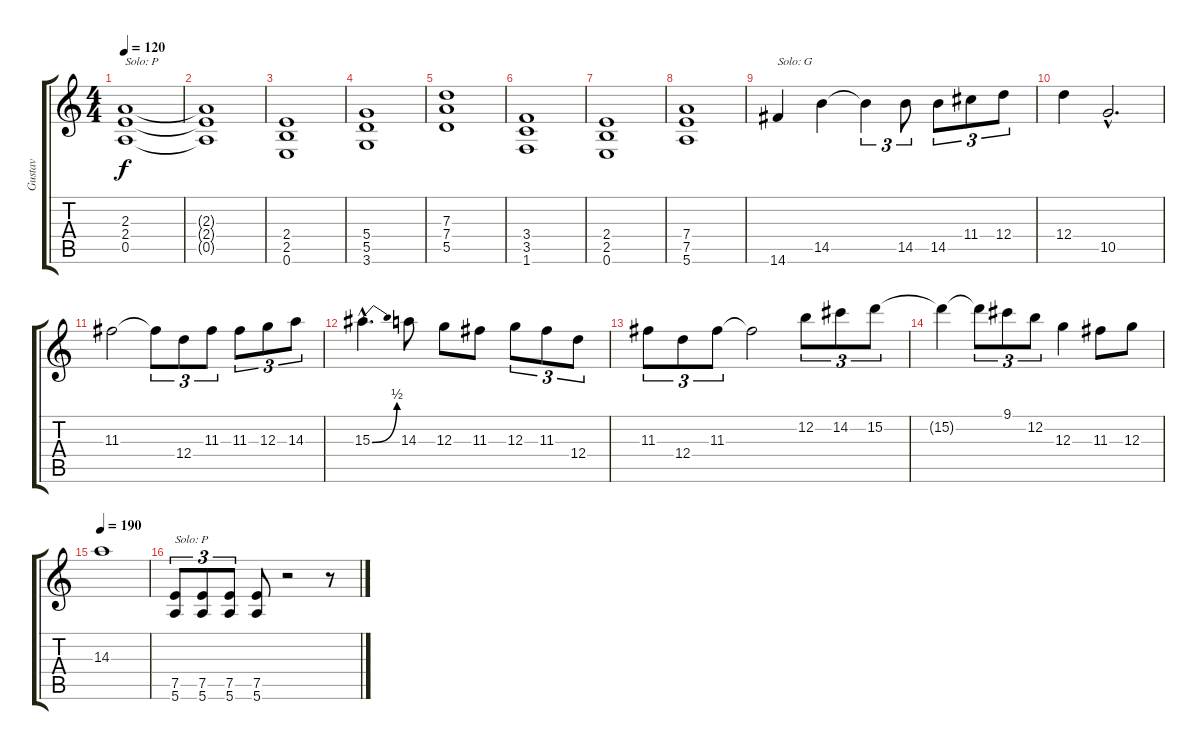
\track ("Gustav" "Gustav") {instrument distortionguitar}
\staff {score tabs}
\tuning (E4 B3 G3 D3 A2 E2) {hide}
\ts (4 4)
\tempo 120
\clef g2
\ks c
(2.3 2.4 0.5).1{txt "Solo: P" dy f} |
(2.3{t} 2.4{t} 0.5{t}).1 |
(2.4 2.5 0.6).1 |
(5.4 5.5 3.6).1 |
(7.3 7.4 5.5).1 |
(3.4 3.5 1.6).1 |
(2.4 2.5 0.6).1 |
(7.4 7.5 5.6).1 |
14.6.4{txt "Solo: G"} 14.5.4 14.5{t}.4{tu (3 2)} 14.5.8{tu (3 2)} 14.5.8{tu (3 2)} 11.4.8{tu (3 2)} 12.4.8{tu (3 2)} |
12.4.4 10.5{hac}.2{d} |
11.3.2 11.3{t}.8{tu (3 2)} 12.4.8{tu (3 2)} 11.3.8{tu (3 2)} 11.3.8{tu (3 2)} 12.3.8{tu (3 2)} 14.3.8{tu (3 2)} |
15.3{be (bend 0 0 60 2) hac}.4{d} 14.3.8 12.3.8 11.3.8 12.3.8{tu (3 2)} 11.3.8{tu (3 2)} 12.4.8{tu (3 2)} |
11.3.8{tu (3 2)} 12.4.8{tu (3 2)} 11.3.8{tu (3 2)} 11.3{t}.2 12.2.8{tu (3 2)} 14.2.8{tu (3 2)} 15.2.8{tu (3 2)} |
15.2{t}.4 15.2{t}.8{tu (3 2)} 9.1.8{tu (3 2)} 12.2.8{tu (3 2)} 12.3.4 11.3.8 12.3.8 |
\tempo 190
14.3.1 |
(7.5 5.6).8{tu (3 2) txt "Solo: P"} (7.5 5.6).8{tu (3 2)} (7.5 5.6).8{tu (3 2)} (7.5 5.6).8 r.2 r.8
